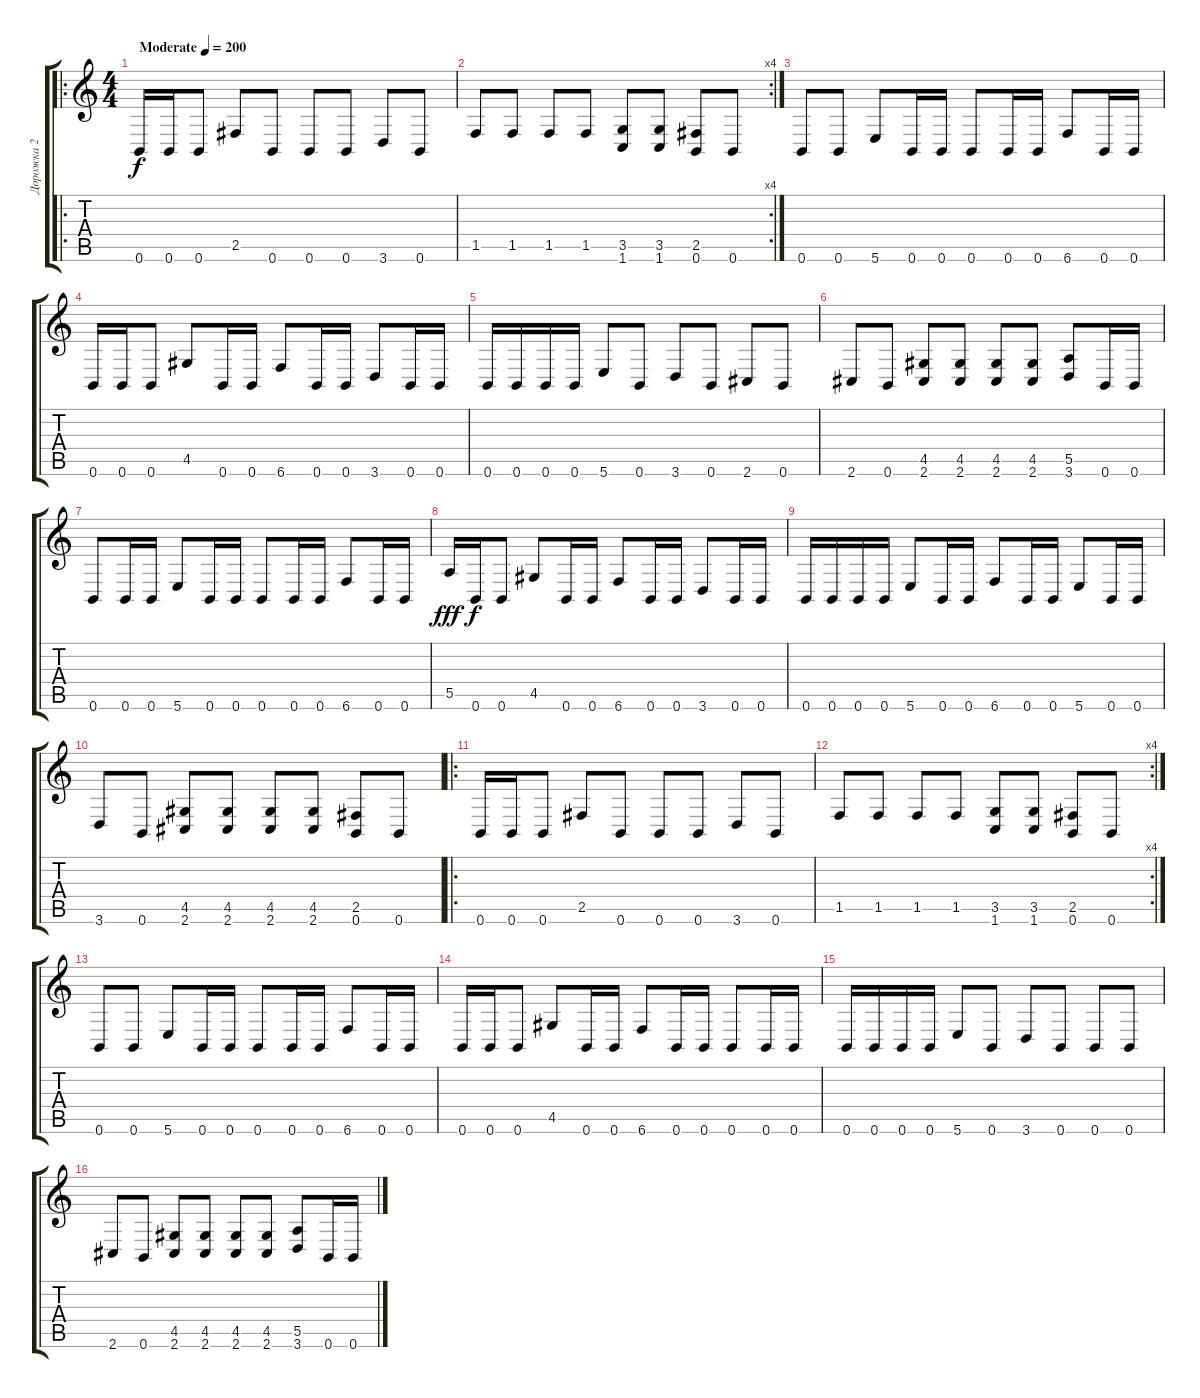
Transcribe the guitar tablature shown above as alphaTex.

\track ("Дорожка 2" "Дорожка 2") {instrument distortionguitar}
\staff {score tabs}
\tuning (B3 Gb3 D3 A2 E2 B1) {hide}
\ro
\ts (4 4)
\tempo (200 "Moderate")
\clef g2
\ks c
0.6.16{dy f instrument distortionguitar} 0.6.16 0.6.8 2.5.8 0.6.8 0.6.8 0.6.8 3.6.8 0.6.8 |
\rc 4
1.5.8 1.5.8 1.5.8 1.5.8 (3.5 1.6).8 (3.5 1.6).8 (2.5 0.6).8 0.6.8 |
0.6.8 0.6.8 5.6.8 0.6.16 0.6.16 0.6.8 0.6.16 0.6.16 6.6.8 0.6.16 0.6.16 |
0.6.16 0.6.16 0.6.8 4.5.8 0.6.16 0.6.16 6.6.8 0.6.16 0.6.16 3.6.8 0.6.16 0.6.16 |
0.6.16 0.6.16 0.6.16 0.6.16 5.6.8 0.6.8 3.6.8 0.6.8 2.6.8 0.6.8 |
2.6.8 0.6.8 (4.5 2.6).8 (4.5 2.6).8 (4.5 2.6).8 (4.5 2.6).8 (5.5 3.6).8 0.6.16 0.6.16 |
0.6.8 0.6.16 0.6.16 5.6.8 0.6.16 0.6.16 0.6.8 0.6.16 0.6.16 6.6.8 0.6.16 0.6.16 |
5.5.16{dy fff} 0.6.16{dy f} 0.6.8 4.5.8 0.6.16 0.6.16 6.6.8 0.6.16 0.6.16 3.6.8 0.6.16 0.6.16 |
0.6.16 0.6.16 0.6.16 0.6.16 5.6.8 0.6.16 0.6.16 6.6.8 0.6.16 0.6.16 5.6.8 0.6.16 0.6.16 |
3.6.8 0.6.8 (4.5 2.6).8 (4.5 2.6).8 (4.5 2.6).8 (4.5 2.6).8 (2.5 0.6).8 0.6.8 |
\ro
0.6.16 0.6.16 0.6.8 2.5.8 0.6.8 0.6.8 0.6.8 3.6.8 0.6.8 |
\rc 4
1.5.8 1.5.8 1.5.8 1.5.8 (3.5 1.6).8 (3.5 1.6).8 (2.5 0.6).8 0.6.8 |
0.6.8 0.6.8 5.6.8 0.6.16 0.6.16 0.6.8 0.6.16 0.6.16 6.6.8 0.6.16 0.6.16 |
0.6.16 0.6.16 0.6.8 4.5.8 0.6.16 0.6.16 6.6.8 0.6.16 0.6.16 0.6.8 0.6.16 0.6.16 |
0.6.16 0.6.16 0.6.16 0.6.16 5.6.8 0.6.8 3.6.8 0.6.8 0.6.8 0.6.8 |
2.6.8 0.6.8 (4.5 2.6).8 (4.5 2.6).8 (4.5 2.6).8 (4.5 2.6).8 (5.5 3.6).8 0.6.16 0.6.16
